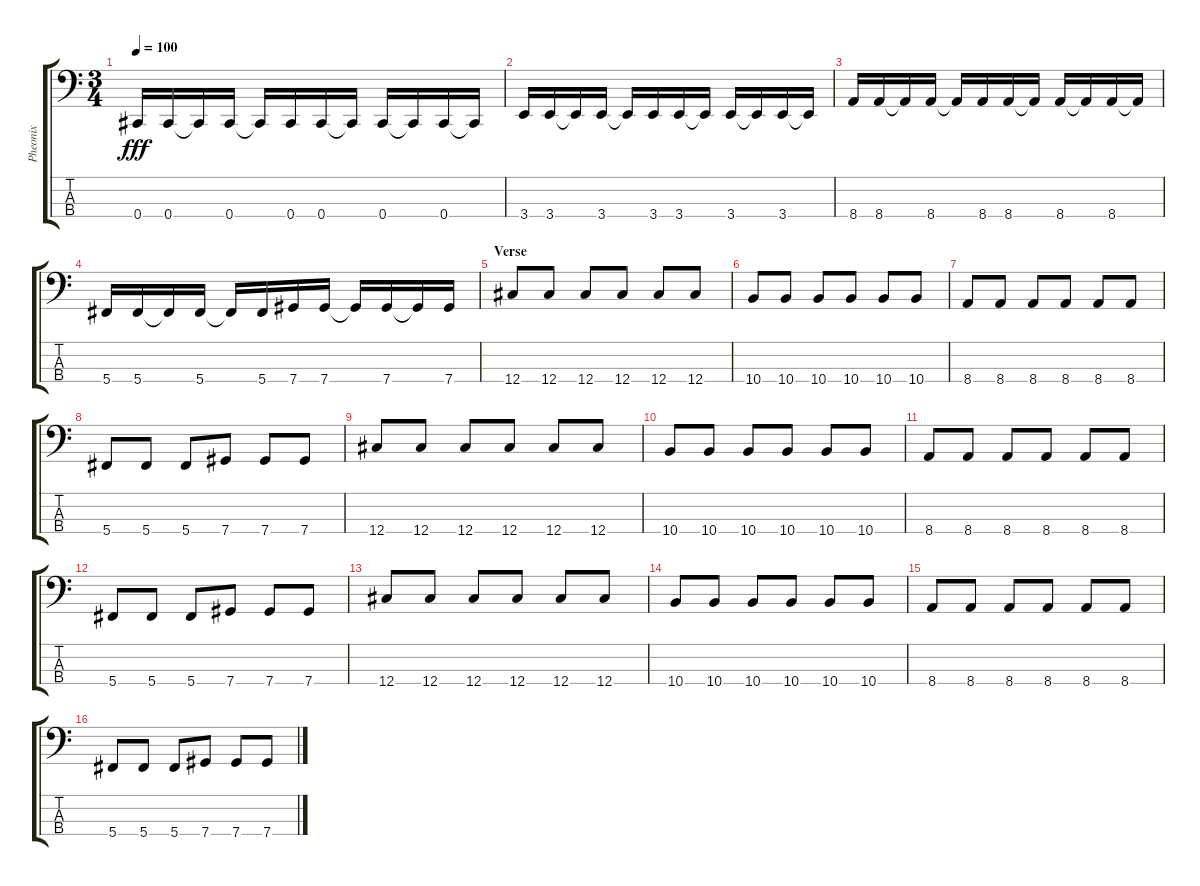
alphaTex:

\track ("Pheonix" "Pheonix") {instrument electricbasspick}
\staff {score tabs}
\tuning (Gb2 Db2 Ab1 Db1) {hide}
\ts (3 4)
\tempo 100
\clef f4
\ks c
0.4.16{dy fff} 0.4.16 0.4{t}.16 0.4.16 0.4{t}.16 0.4.16 0.4.16 0.4{t}.16 0.4.16 0.4{t}.16 0.4.16 0.4{t}.16 |
3.4.16 3.4.16 3.4{t}.16 3.4.16 3.4{t}.16 3.4.16 3.4.16 3.4{t}.16 3.4.16 3.4{t}.16 3.4.16 3.4{t}.16 |
8.4.16 8.4.16 8.4{t}.16 8.4.16 8.4{t}.16 8.4.16 8.4.16 8.4{t}.16 8.4.16 8.4{t}.16 8.4.16 8.4{t}.16 |
5.4.16 5.4.16 5.4{t}.16 5.4.16 5.4{t}.16 5.4.16 7.4.16 7.4.16 7.4{t}.16 7.4.16 7.4{t}.16 7.4.16 |
\section ("" "Verse")
12.4.8 12.4.8 12.4.8 12.4.8 12.4.8 12.4.8 |
10.4.8 10.4.8 10.4.8 10.4.8 10.4.8 10.4.8 |
8.4.8 8.4.8 8.4.8 8.4.8 8.4.8 8.4.8 |
5.4.8 5.4.8 5.4.8 7.4.8 7.4.8 7.4.8 |
12.4.8 12.4.8 12.4.8 12.4.8 12.4.8 12.4.8 |
10.4.8 10.4.8 10.4.8 10.4.8 10.4.8 10.4.8 |
8.4.8 8.4.8 8.4.8 8.4.8 8.4.8 8.4.8 |
5.4.8 5.4.8 5.4.8 7.4.8 7.4.8 7.4.8 |
12.4.8 12.4.8 12.4.8 12.4.8 12.4.8 12.4.8 |
10.4.8 10.4.8 10.4.8 10.4.8 10.4.8 10.4.8 |
8.4.8 8.4.8 8.4.8 8.4.8 8.4.8 8.4.8 |
5.4.8 5.4.8 5.4.8 7.4.8 7.4.8 7.4.8
